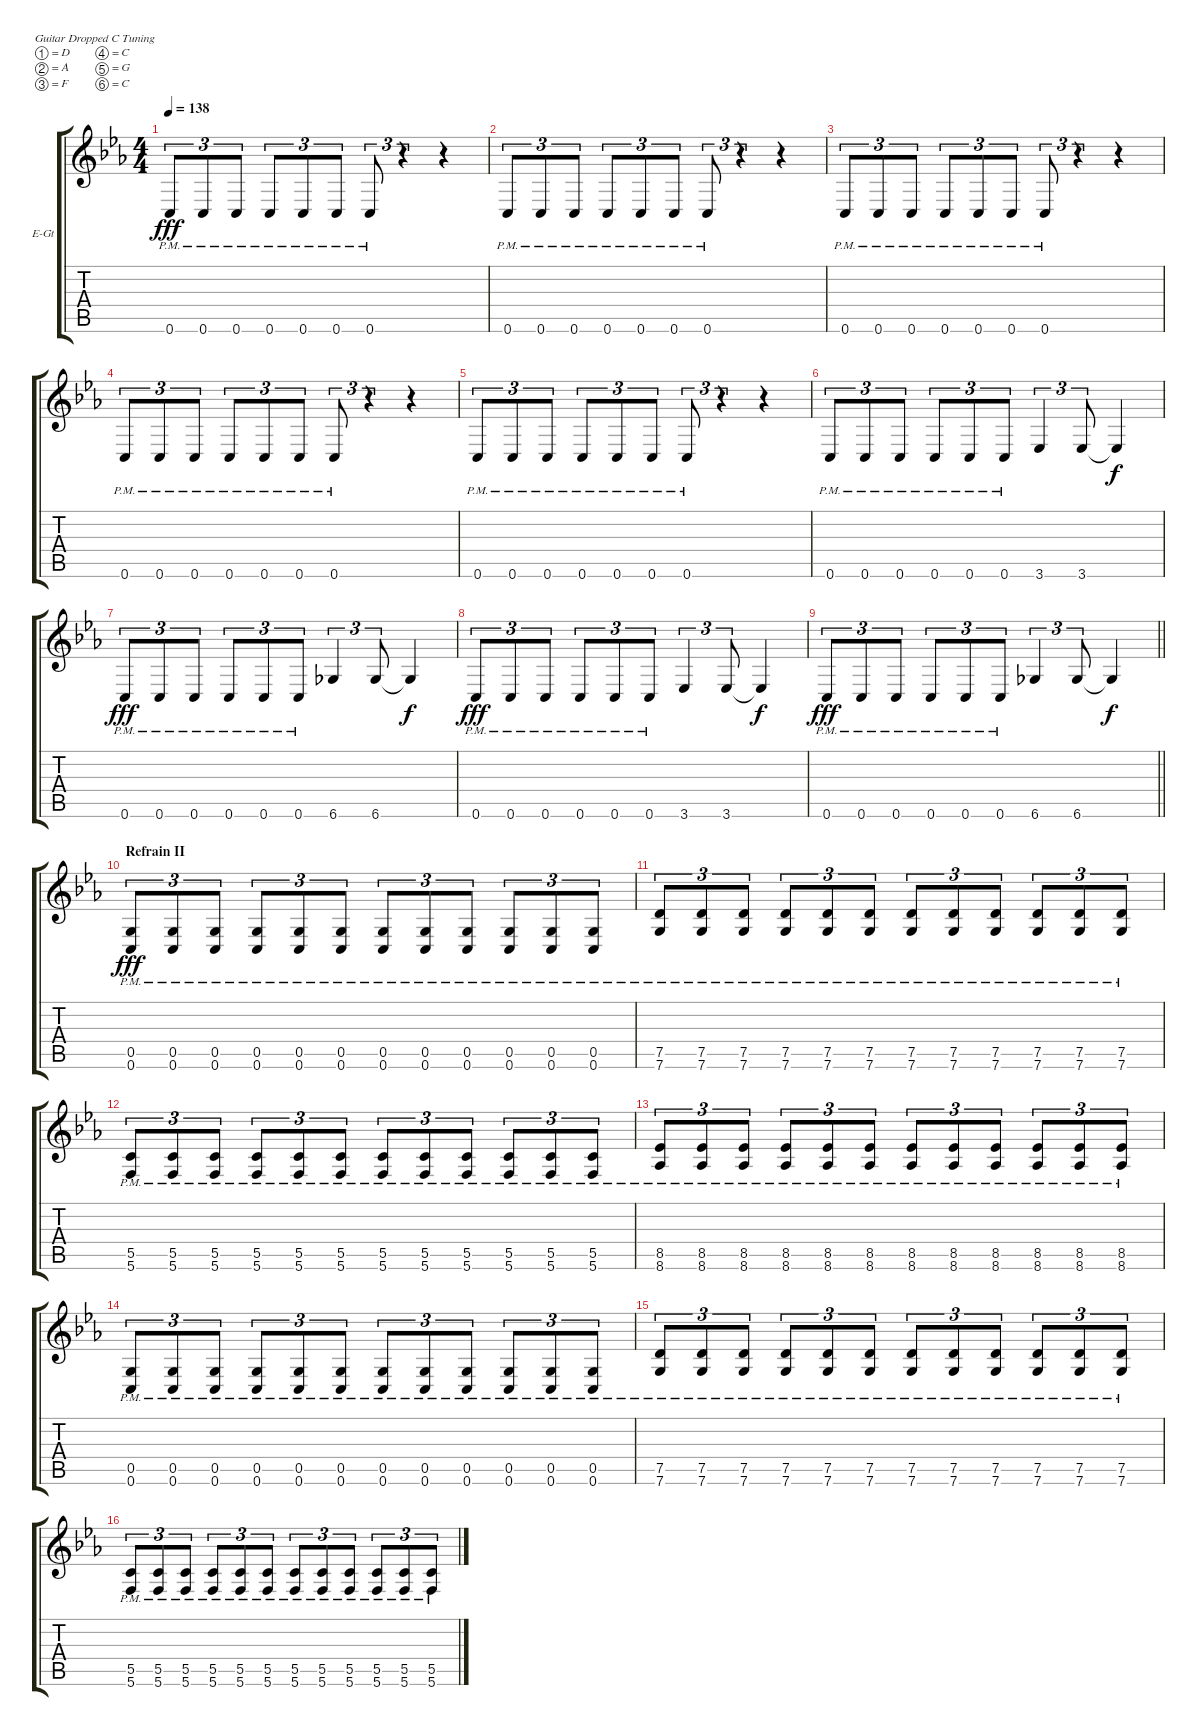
\bracketExtendMode groupsimilarinstruments
\firstSystemTrackNameOrientation horizontal
\otherSystemsTrackNameOrientation horizontal
\track ("Electric Guitar" "E-Gt") {instrument distortionguitar}
\staff {score tabs}
\tuning (D4 A3 F3 C3 G2 C2)
\ts (4 4)
\tempo 138
\clef g2
\scale
0.333333
\ks eb
0.6{pm}.8{tu (3 2) dy fff} 0.6{pm}.8{tu (3 2)} 0.6{pm}.8{tu (3 2)} 0.6{pm}.8{tu (3 2)} 0.6{pm}.8{tu (3 2)} 0.6{pm}.8{tu (3 2)} 0.6{pm}.8{tu (3 2)} r.4{tu (3 2)} r.4 |
\scale
0.333333 0.6{pm}.8{tu (3 2)} 0.6{pm}.8{tu (3 2)} 0.6{pm}.8{tu (3 2)} 0.6{pm}.8{tu (3 2)} 0.6{pm}.8{tu (3 2)} 0.6{pm}.8{tu (3 2)} 0.6{pm}.8{tu (3 2)} r.4{tu (3 2)} r.4 |
\scale
0.333333 0.6{pm}.8{tu (3 2)} 0.6{pm}.8{tu (3 2)} 0.6{pm}.8{tu (3 2)} 0.6{pm}.8{tu (3 2)} 0.6{pm}.8{tu (3 2)} 0.6{pm}.8{tu (3 2)} 0.6{pm}.8{tu (3 2)} r.4{tu (3 2)} r.4 |
\scale
0.333333 0.6{pm}.8{tu (3 2)} 0.6{pm}.8{tu (3 2)} 0.6{pm}.8{tu (3 2)} 0.6{pm}.8{tu (3 2)} 0.6{pm}.8{tu (3 2)} 0.6{pm}.8{tu (3 2)} 0.6{pm}.8{tu (3 2)} r.4{tu (3 2)} r.4 |
\scale
0.333333 0.6{pm}.8{tu (3 2)} 0.6{pm}.8{tu (3 2)} 0.6{pm}.8{tu (3 2)} 0.6{pm}.8{tu (3 2)} 0.6{pm}.8{tu (3 2)} 0.6{pm}.8{tu (3 2)} 0.6{pm}.8{tu (3 2)} r.4{tu (3 2)} r.4 |
\scale
0.333333 0.6{pm}.8{tu (3 2)} 0.6{pm}.8{tu (3 2)} 0.6{pm}.8{tu (3 2)} 0.6{pm}.8{tu (3 2)} 0.6{pm}.8{tu (3 2)} 0.6{pm}.8{tu (3 2)} 3.6.4{tu (3 2)} 3.6.8{tu (3 2)} 3.6{t}.4{dy f} |
\scale
0.333333 0.6{pm}.8{tu (3 2) dy fff} 0.6{pm}.8{tu (3 2)} 0.6{pm}.8{tu (3 2)} 0.6{pm}.8{tu (3 2)} 0.6{pm}.8{tu (3 2)} 0.6{pm}.8{tu (3 2)} 6.6.4{tu (3 2)} 6.6.8{tu (3 2)} 6.6{t}.4{dy f} |
\scale
0.333333 0.6{pm}.8{tu (3 2) dy fff} 0.6{pm}.8{tu (3 2)} 0.6{pm}.8{tu (3 2)} 0.6{pm}.8{tu (3 2)} 0.6{pm}.8{tu (3 2)} 0.6{pm}.8{tu (3 2)} 3.6.4{tu (3 2)} 3.6.8{tu (3 2)} 3.6{t}.4{dy f} |
\scale
0.333333
\barLineRight lightlight
0.6{pm}.8{tu (3 2) dy fff} 0.6{pm}.8{tu (3 2)} 0.6{pm}.8{tu (3 2)} 0.6{pm}.8{tu (3 2)} 0.6{pm}.8{tu (3 2)} 0.6{pm}.8{tu (3 2)} 6.6.4{tu (3 2)} 6.6.8{tu (3 2)} 6.6{t}.4{dy f} |
\section ("" "Refrain II")
\scale
0.333333 (0.5{pm} 0.6{pm}).8{tu (3 2) dy fff} (0.5{pm} 0.6{pm}).8{tu (3 2)} (0.5{pm} 0.6{pm}).8{tu (3 2)} (0.5{pm} 0.6{pm}).8{tu (3 2)} (0.5{pm} 0.6{pm}).8{tu (3 2)} (0.5{pm} 0.6{pm}).8{tu (3 2)} (0.5{pm} 0.6{pm}).8{tu (3 2)} (0.5{pm} 0.6{pm}).8{tu (3 2)} (0.5{pm} 0.6{pm}).8{tu (3 2)} (0.5{pm} 0.6{pm}).8{tu (3 2)} (0.5{pm} 0.6{pm}).8{tu (3 2)} (0.5{pm} 0.6{pm}).8{tu (3 2)} |
\scale
0.333333 (7.5{pm} 7.6{pm}).8{tu (3 2)} (7.5{pm} 7.6{pm}).8{tu (3 2)} (7.5{pm} 7.6{pm}).8{tu (3 2)} (7.5{pm} 7.6{pm}).8{tu (3 2)} (7.5{pm} 7.6{pm}).8{tu (3 2)} (7.5{pm} 7.6{pm}).8{tu (3 2)} (7.5{pm} 7.6{pm}).8{tu (3 2)} (7.5{pm} 7.6{pm}).8{tu (3 2)} (7.5{pm} 7.6{pm}).8{tu (3 2)} (7.5{pm} 7.6{pm}).8{tu (3 2)} (7.5{pm} 7.6{pm}).8{tu (3 2)} (7.5{pm} 7.6{pm}).8{tu (3 2)} |
\scale
0.333333 (5.5{pm} 5.6{pm}).8{tu (3 2)} (5.5{pm} 5.6{pm}).8{tu (3 2)} (5.5{pm} 5.6{pm}).8{tu (3 2)} (5.5{pm} 5.6{pm}).8{tu (3 2)} (5.5{pm} 5.6{pm}).8{tu (3 2)} (5.5{pm} 5.6{pm}).8{tu (3 2)} (5.5{pm} 5.6{pm}).8{tu (3 2)} (5.5{pm} 5.6{pm}).8{tu (3 2)} (5.5{pm} 5.6{pm}).8{tu (3 2)} (5.5{pm} 5.6{pm}).8{tu (3 2)} (5.5{pm} 5.6{pm}).8{tu (3 2)} (5.5{pm} 5.6{pm}).8{tu (3 2)} |
\scale
0.333333 (8.5{pm} 8.6{pm}).8{tu (3 2)} (8.5{pm} 8.6{pm}).8{tu (3 2)} (8.5{pm} 8.6{pm}).8{tu (3 2)} (8.5{pm} 8.6{pm}).8{tu (3 2)} (8.5{pm} 8.6{pm}).8{tu (3 2)} (8.5{pm} 8.6{pm}).8{tu (3 2)} (8.5{pm} 8.6{pm}).8{tu (3 2)} (8.5{pm} 8.6{pm}).8{tu (3 2)} (8.5{pm} 8.6{pm}).8{tu (3 2)} (8.5{pm} 8.6{pm}).8{tu (3 2)} (8.5{pm} 8.6{pm}).8{tu (3 2)} (8.5{pm} 8.6{pm}).8{tu (3 2)} |
\scale
0.333333 (0.5{pm} 0.6{pm}).8{tu (3 2)} (0.5{pm} 0.6{pm}).8{tu (3 2)} (0.5{pm} 0.6{pm}).8{tu (3 2)} (0.5{pm} 0.6{pm}).8{tu (3 2)} (0.5{pm} 0.6{pm}).8{tu (3 2)} (0.5{pm} 0.6{pm}).8{tu (3 2)} (0.5{pm} 0.6{pm}).8{tu (3 2)} (0.5{pm} 0.6{pm}).8{tu (3 2)} (0.5{pm} 0.6{pm}).8{tu (3 2)} (0.5{pm} 0.6{pm}).8{tu (3 2)} (0.5{pm} 0.6{pm}).8{tu (3 2)} (0.5{pm} 0.6{pm}).8{tu (3 2)} |
\scale
0.333333 (7.5{pm} 7.6{pm}).8{tu (3 2)} (7.5{pm} 7.6{pm}).8{tu (3 2)} (7.5{pm} 7.6{pm}).8{tu (3 2)} (7.5{pm} 7.6{pm}).8{tu (3 2)} (7.5{pm} 7.6{pm}).8{tu (3 2)} (7.5{pm} 7.6{pm}).8{tu (3 2)} (7.5{pm} 7.6{pm}).8{tu (3 2)} (7.5{pm} 7.6{pm}).8{tu (3 2)} (7.5{pm} 7.6{pm}).8{tu (3 2)} (7.5{pm} 7.6{pm}).8{tu (3 2)} (7.5{pm} 7.6{pm}).8{tu (3 2)} (7.5{pm} 7.6{pm}).8{tu (3 2)} |
\scale
0.333333 (5.5{pm} 5.6{pm}).8{tu (3 2)} (5.5{pm} 5.6{pm}).8{tu (3 2)} (5.5{pm} 5.6{pm}).8{tu (3 2)} (5.5{pm} 5.6{pm}).8{tu (3 2)} (5.5{pm} 5.6{pm}).8{tu (3 2)} (5.5{pm} 5.6{pm}).8{tu (3 2)} (5.5{pm} 5.6{pm}).8{tu (3 2)} (5.5{pm} 5.6{pm}).8{tu (3 2)} (5.5{pm} 5.6{pm}).8{tu (3 2)} (5.5{pm} 5.6{pm}).8{tu (3 2)} (5.5{pm} 5.6{pm}).8{tu (3 2)} (5.5{pm} 5.6{pm}).8{tu (3 2)}
